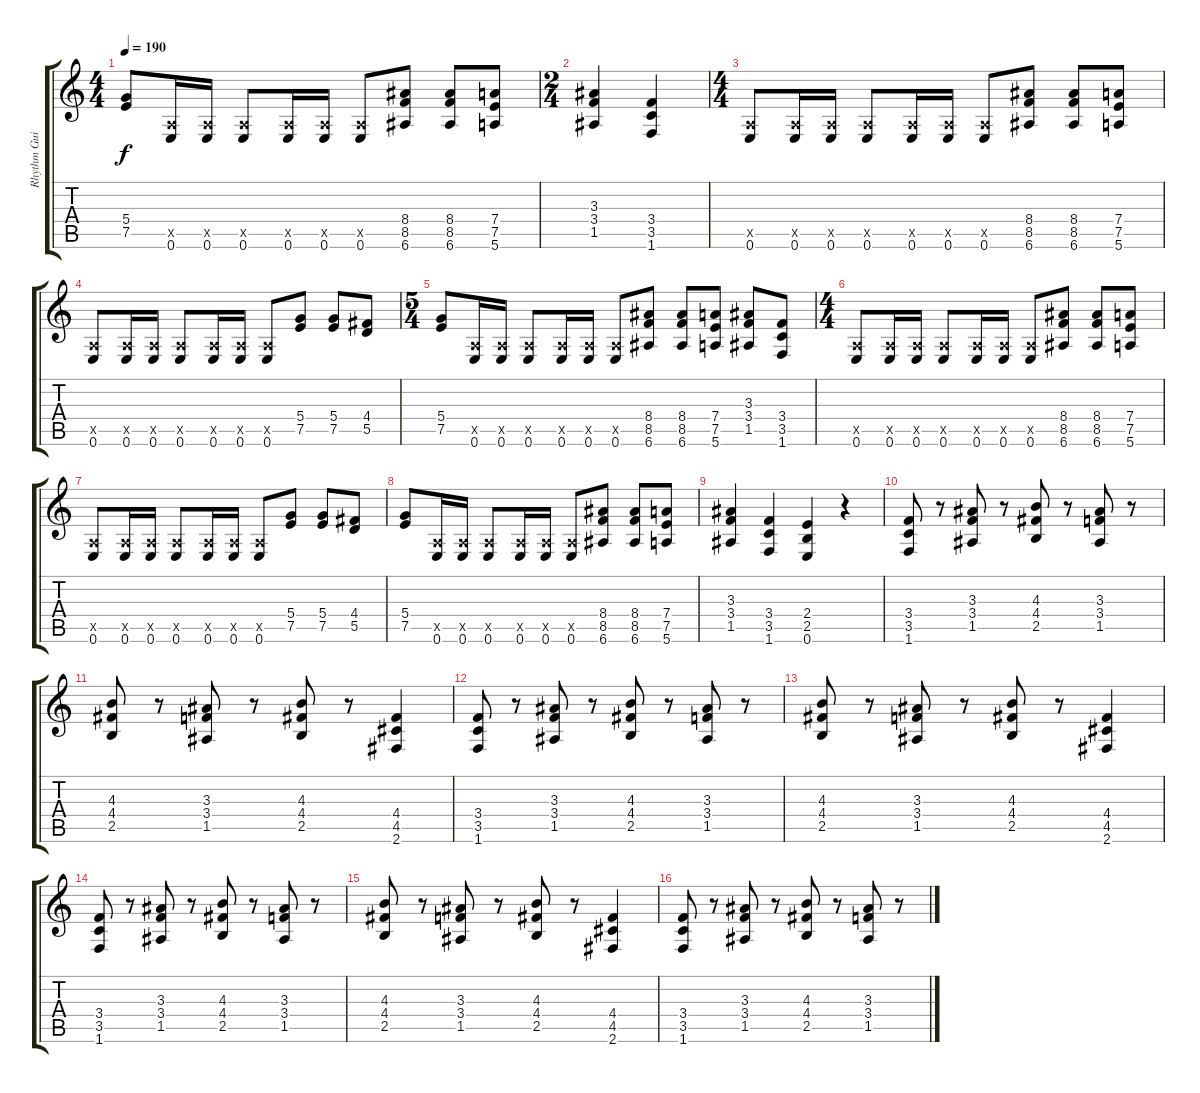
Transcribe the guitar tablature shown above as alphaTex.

\track ("Rhythm Guitar 1" "Rhythm Gui") {instrument distortionguitar}
\staff {score tabs}
\tuning (E4 B3 G3 D3 A2 E2) {hide}
\ts (4 4)
\tempo 190
\clef g2
\ks c
(5.4 7.5).8{dy f} (0.5{x} 0.6).16 (0.5{x} 0.6).16 (0.5{x} 0.6).8 (0.5{x} 0.6).16 (0.5{x} 0.6).16 (0.5{x} 0.6).8 (8.4 8.5 6.6).8 (8.4 8.5 6.6).8 (7.4 7.5 5.6).8 |
\ts (2 4)
(3.3 3.4 1.5).4 (3.4 3.5 1.6).4 |
\ts (4 4)
(0.5{x} 0.6).8 (0.5{x} 0.6).16 (0.5{x} 0.6).16 (0.5{x} 0.6).8 (0.5{x} 0.6).16 (0.5{x} 0.6).16 (0.5{x} 0.6).8 (8.4 8.5 6.6).8 (8.4 8.5 6.6).8 (7.4 7.5 5.6).8 |
(0.5{x} 0.6).8 (0.5{x} 0.6).16 (0.5{x} 0.6).16 (0.5{x} 0.6).8 (0.5{x} 0.6).16 (0.5{x} 0.6).16 (0.5{x} 0.6).8 (5.4 7.5).8 (5.4 7.5).8 (4.4 5.5).8 |
\ts (5 4)
(5.4 7.5).8 (0.5{x} 0.6).16 (0.5{x} 0.6).16 (0.5{x} 0.6).8 (0.5{x} 0.6).16 (0.5{x} 0.6).16 (0.5{x} 0.6).8 (8.4 8.5 6.6).8 (8.4 8.5 6.6).8 (7.4 7.5 5.6).8 (3.3 3.4 1.5).8 (3.4 3.5 1.6).8 |
\ts (4 4)
(0.5{x} 0.6).8 (0.5{x} 0.6).16 (0.5{x} 0.6).16 (0.5{x} 0.6).8 (0.5{x} 0.6).16 (0.5{x} 0.6).16 (0.5{x} 0.6).8 (8.4 8.5 6.6).8 (8.4 8.5 6.6).8 (7.4 7.5 5.6).8 |
(0.5{x} 0.6).8 (0.5{x} 0.6).16 (0.5{x} 0.6).16 (0.5{x} 0.6).8 (0.5{x} 0.6).16 (0.5{x} 0.6).16 (0.5{x} 0.6).8 (5.4 7.5).8 (5.4 7.5).8 (4.4 5.5).8 |
(5.4 7.5).8 (0.5{x} 0.6).16 (0.5{x} 0.6).16 (0.5{x} 0.6).8 (0.5{x} 0.6).16 (0.5{x} 0.6).16 (0.5{x} 0.6).8 (8.4 8.5 6.6).8 (8.4 8.5 6.6).8 (7.4 7.5 5.6).8 |
(3.3 3.4 1.5).4 (3.4 3.5 1.6).4 (2.4 2.5 0.6).4 r.4 |
(3.4 3.5 1.6).8 r.8 (3.3 3.4 1.5).8 r.8 (4.3 4.4 2.5).8 r.8 (3.3 3.4 1.5).8 r.8 |
(4.3 4.4 2.5).8 r.8 (3.3 3.4 1.5).8 r.8 (4.3 4.4 2.5).8 r.8 (4.4 4.5 2.6).4 |
(3.4 3.5 1.6).8 r.8 (3.3 3.4 1.5).8 r.8 (4.3 4.4 2.5).8 r.8 (3.3 3.4 1.5).8 r.8 |
(4.3 4.4 2.5).8 r.8 (3.3 3.4 1.5).8 r.8 (4.3 4.4 2.5).8 r.8 (4.4 4.5 2.6).4 |
(3.4 3.5 1.6).8 r.8 (3.3 3.4 1.5).8 r.8 (4.3 4.4 2.5).8 r.8 (3.3 3.4 1.5).8 r.8 |
(4.3 4.4 2.5).8 r.8 (3.3 3.4 1.5).8 r.8 (4.3 4.4 2.5).8 r.8 (4.4 4.5 2.6).4 |
(3.4 3.5 1.6).8 r.8 (3.3 3.4 1.5).8 r.8 (4.3 4.4 2.5).8 r.8 (3.3 3.4 1.5).8 r.8
